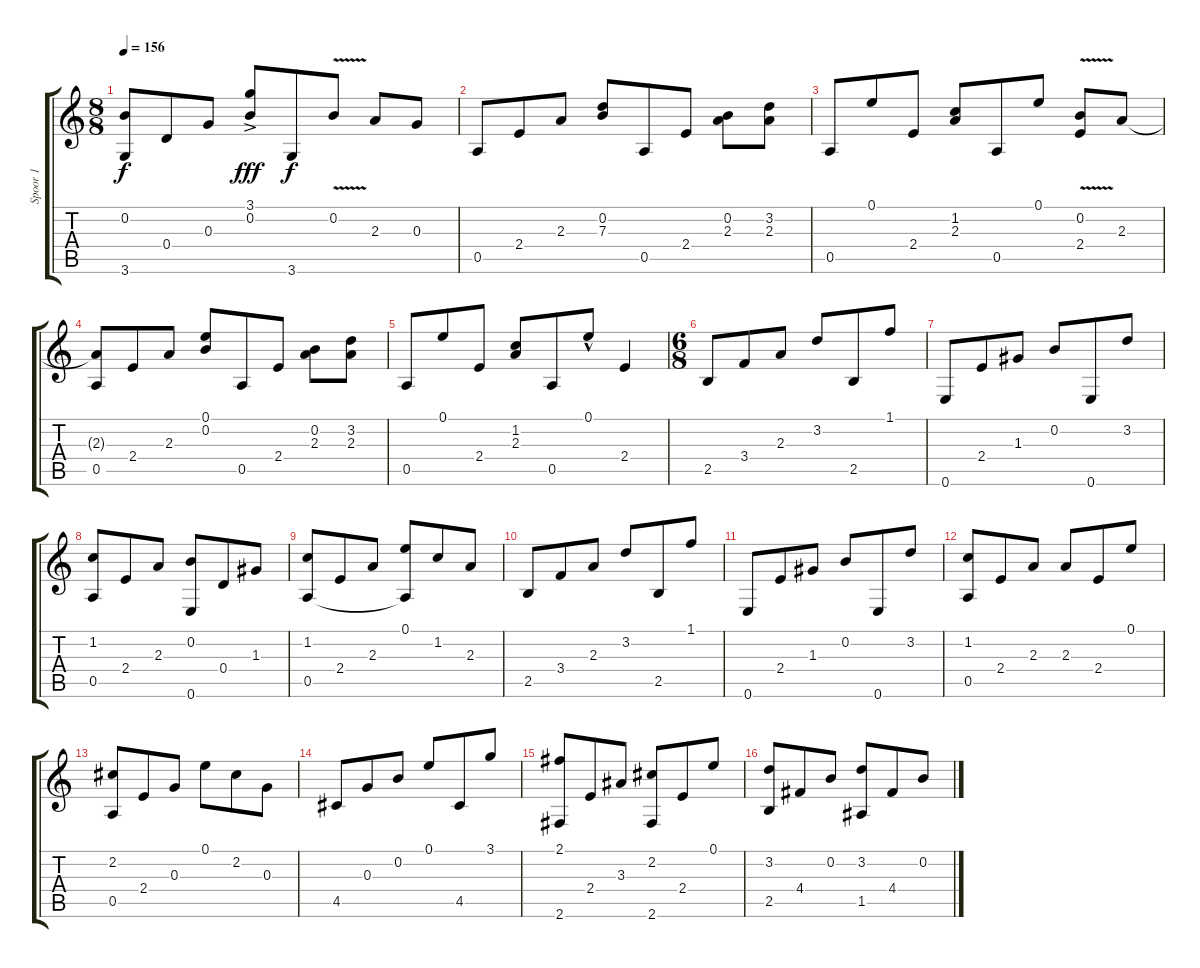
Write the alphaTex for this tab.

\track ("Spoor 1" "Spoor 1") {instrument acousticguitarnylon}
\staff {score tabs}
\tuning (E4 B3 G3 D3 A2 E2) {hide}
\ts (8 8)
\tempo 156
\clef g2
\ks c
(0.2 3.6).8{dy f} 0.4.8 0.3.8 (3.1{ac} 0.2).8{dy fff} 3.6.8{dy f} 0.2{v}.8 2.3.8 0.3.8 |
0.5.8 2.4.8 2.3.8 (0.2 7.3).8 0.5.8 2.4.8 (0.2 2.3).8 (3.2 2.3).8 |
0.5.8 0.1.8 2.4.8 (1.2 2.3).8 0.5.8 0.1.8 (0.2{v} 2.4).8 2.3.8 |
(2.3{t} 0.5).8 2.4.8 2.3.8 (0.1 0.2).8 0.5.8 2.4.8 (0.2 2.3).8 (3.2 2.3).8 |
0.5.8 0.1.8 2.4.8 (1.2 2.3).8 0.5.8 0.1{hac}.8 2.4.4 |
\ts (6 8)
2.5.8 3.4.8 2.3.8 3.2.8 2.5.8 1.1.8 |
0.6.8 2.4.8 1.3.8 0.2.8 0.6.8 3.2.8 |
(1.2 0.5).8 2.4.8 2.3.8 (0.2 0.6).8 0.4.8 1.3.8 |
(1.2 0.5).8 2.4.8 2.3.8 (0.1 0.5{t}).8 1.2.8 2.3.8 |
2.5.8 3.4.8 2.3.8 3.2.8 2.5.8 1.1.8 |
0.6.8 2.4.8 1.3.8 0.2.8 0.6.8 3.2.8 |
(1.2 0.5).8 2.4.8 2.3.8 2.3.8 2.4.8 0.1.8 |
(2.2 0.5).8 2.4.8 0.3.8 0.1.8 2.2.8 0.3.8 |
4.5.8 0.3.8 0.2.8 0.1.8 4.5.8 3.1.8 |
(2.1 2.6).8 2.4.8 3.3.8 (2.2 2.6).8 2.4.8 0.1.8 |
(3.2 2.5).8 4.4.8 0.2.8 (3.2 1.5).8 4.4.8 0.2.8
